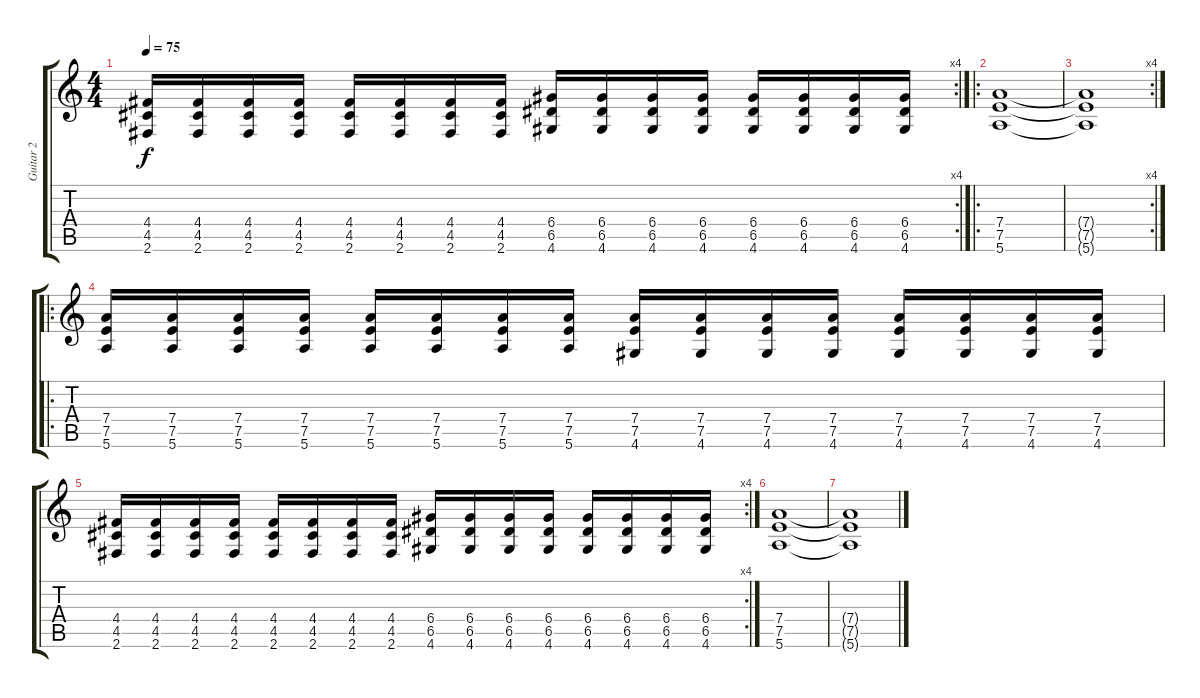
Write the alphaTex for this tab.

\track ("Guitar 2" "Guitar 2") {instrument distortionguitar}
\staff {score tabs}
\tuning (E4 B3 G3 D3 A2 E2) {hide}
\rc 4
\ts (4 4)
\tempo 75
\clef g2
\ks c
(4.4 4.5 2.6).16{dy f} (4.4 4.5 2.6).16 (4.4 4.5 2.6).16 (4.4 4.5 2.6).16 (4.4 4.5 2.6).16 (4.4 4.5 2.6).16 (4.4 4.5 2.6).16 (4.4 4.5 2.6).16 (6.4 6.5 4.6).16 (6.4 6.5 4.6).16 (6.4 6.5 4.6).16 (6.4 6.5 4.6).16 (6.4 6.5 4.6).16 (6.4 6.5 4.6).16 (6.4 6.5 4.6).16 (6.4 6.5 4.6).16 |
\ro
(7.4 7.5 5.6).1{volume 0} |
\rc 4
(7.4{t} 7.5{t} 5.6{t}).1 |
\ro
(7.4 7.5 5.6).16{volume 13} (7.4 7.5 5.6).16 (7.4 7.5 5.6).16 (7.4 7.5 5.6).16 (7.4 7.5 5.6).16 (7.4 7.5 5.6).16 (7.4 7.5 5.6).16 (7.4 7.5 5.6).16 (7.4 7.5 4.6).16 (7.4 7.5 4.6).16 (7.4 7.5 4.6).16 (7.4 7.5 4.6).16 (7.4 7.5 4.6).16 (7.4 7.5 4.6).16 (7.4 7.5 4.6).16 (7.4 7.5 4.6).16 |
\rc 4
(4.4 4.5 2.6).16 (4.4 4.5 2.6).16 (4.4 4.5 2.6).16 (4.4 4.5 2.6).16 (4.4 4.5 2.6).16 (4.4 4.5 2.6).16 (4.4 4.5 2.6).16 (4.4 4.5 2.6).16 (6.4 6.5 4.6).16 (6.4 6.5 4.6).16 (6.4 6.5 4.6).16 (6.4 6.5 4.6).16 (6.4 6.5 4.6).16 (6.4 6.5 4.6).16 (6.4 6.5 4.6).16 (6.4 6.5 4.6).16 |
(7.4 7.5 5.6).1{volume 0} |
(7.4{t} 7.5{t} 5.6{t}).1
